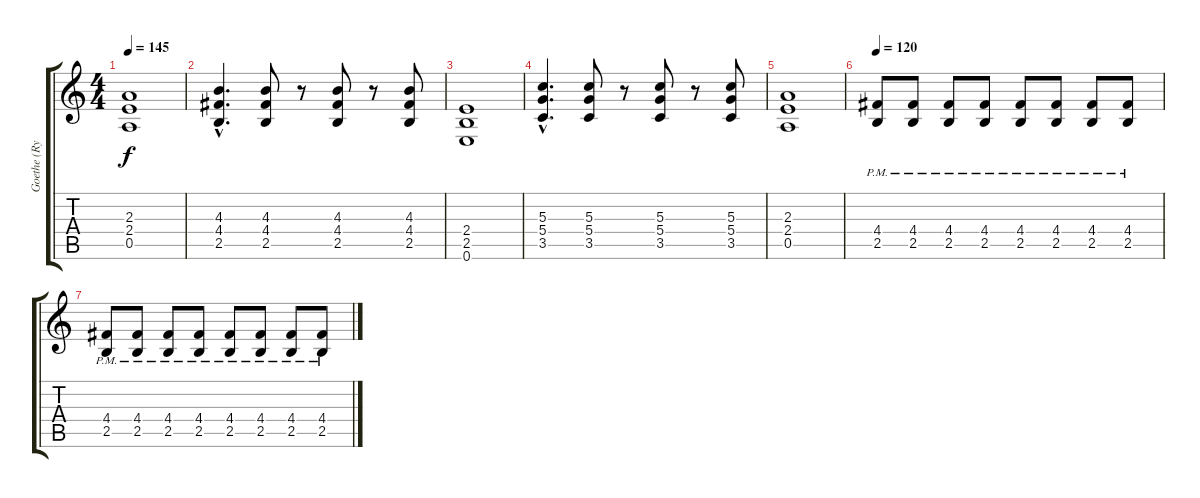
\track ("Goethe (Rythm)" "Goethe (Ry") {instrument acousticguitarnylon}
\staff {score tabs}
\tuning (E4 B3 G3 D3 A2 E2) {hide}
\ts (4 4)
\tempo 145
\clef g2
\ks c
(2.3 2.4 0.5).1{dy f} |
(4.3{hac} 4.4{hac} 2.5{hac}).4{d} (4.3 4.4 2.5).8 r.8 (4.3 4.4 2.5).8 r.8 (4.3 4.4 2.5).8 |
(2.4 2.5 0.6).1 |
(5.3{hac} 5.4{hac} 3.5{hac}).4{d} (5.3 5.4 3.5).8 r.8 (5.3 5.4 3.5).8 r.8 (5.3 5.4 3.5).8 |
(2.3 2.4 0.5).1 |
\tempo 120
(4.4{pm} 2.5{pm}).8 (4.4{pm} 2.5{pm}).8 (4.4{pm} 2.5{pm}).8 (4.4{pm} 2.5{pm}).8 (4.4{pm} 2.5{pm}).8 (4.4{pm} 2.5{pm}).8 (4.4{pm} 2.5{pm}).8 (4.4{pm} 2.5{pm}).8 |
(4.4{pm} 2.5{pm}).8 (4.4{pm} 2.5{pm}).8 (4.4{pm} 2.5{pm}).8 (4.4{pm} 2.5{pm}).8 (4.4{pm} 2.5{pm}).8 (4.4{pm} 2.5{pm}).8 (4.4{pm} 2.5{pm}).8 (4.4{pm} 2.5{pm}).8
